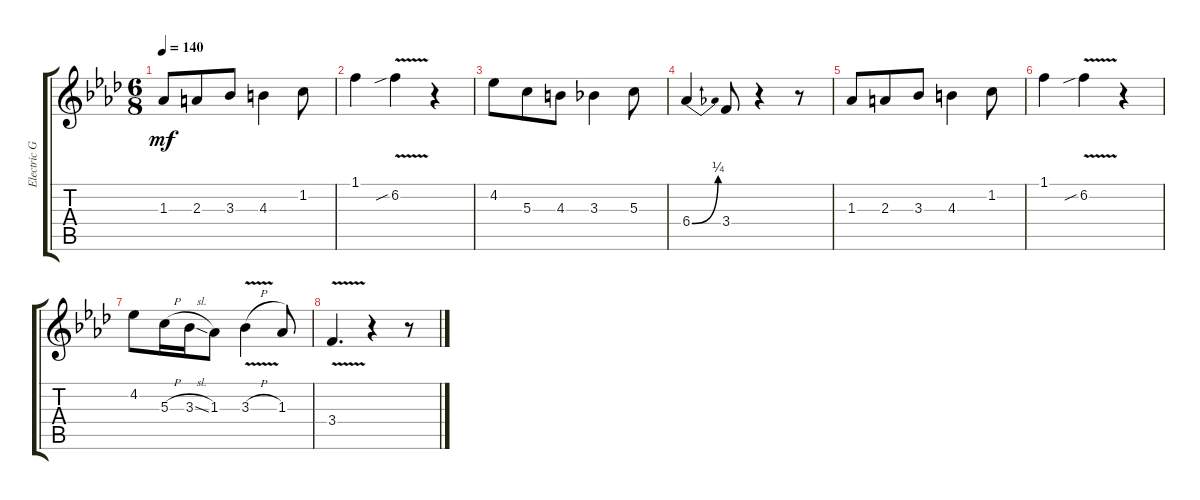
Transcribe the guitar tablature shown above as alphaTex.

\track ("Electric Guitar" "Electric G") {instrument electricguitarclean}
\staff {score tabs}
\tuning (E4 B3 G3 D3 A2 E2) {hide}
\ts (6 8)
\tempo 140
\clef g2
\ks fminor
1.3.8{dy mf instrument electricguitarclean} 2.3.8 3.3.8 4.3.4 1.2.8 |
1.1.4 6.2{v sib}.4 r.4 |
4.2.8 5.3.8 4.3.8 3.3.4 5.3.8 |
6.4{be (bend 0 0 60 1)}.4 3.4.8 r.4 r.8 |
1.3.8 2.3.8 3.3.8 4.3.4 1.2.8 |
1.1.4 6.2{v sib}.4 r.4 |
4.2.8 5.3{h}.16 3.3{sl}.16 1.3.8 3.3{v h}.4 1.3.8 |
3.4{v}.4{d} r.4 r.8
